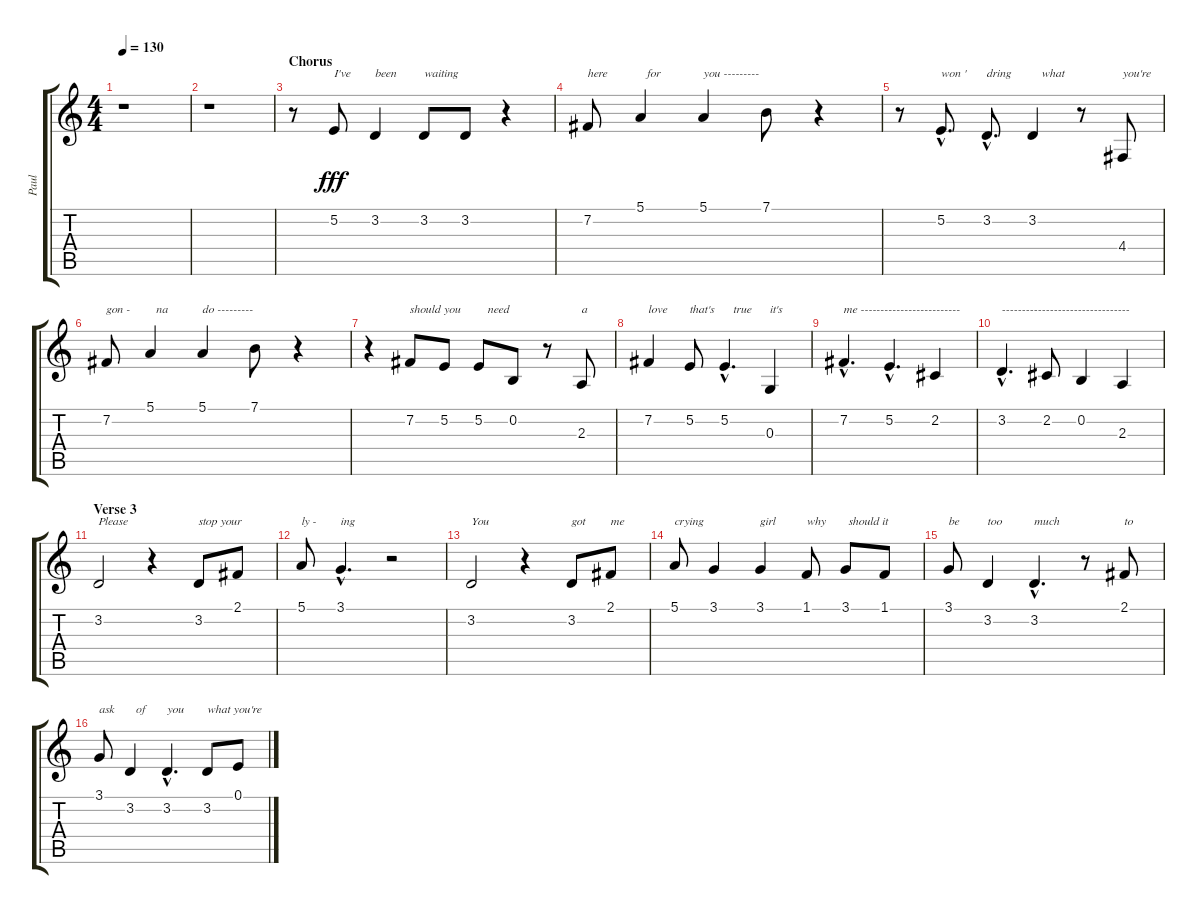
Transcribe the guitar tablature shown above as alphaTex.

\track ("Paul" "Paul") {instrument altosax}
\staff {score tabs}
\tuning (E4 B3 G3 D3 A2 E2) {hide}
\ts (4 4)
\tempo 130
\clef g2
\ks c
r.1{dy fff} |
r.1 |
\section ("" "Chorus")
r.8 5.2.8{txt "I've"} 3.2.4{txt "been"} 3.2.8{txt "waiting"} 3.2.8 r.4 |
7.2.8{txt "here"} 5.1.4{txt "  for"} 5.1.4{txt "you ---------"} 7.1.8 r.4{txt " "} |
r.8 5.2{hac}.8{d txt "won '"} 3.2{hac}.8{d txt "dring"} 3.2.4{txt "   what"} r.8 4.4.8{txt "you're"} |
7.2.8{txt "gon -"} 5.1.4{txt "  na"} 5.1.4{txt "do ---------"} 7.1.8 r.4{txt " "} |
r.4 7.2.8{txt "should you"} 5.2.8 5.2.8{txt "   need"} 0.2.8 r.8 2.3.8{txt "a"} |
7.2.4{txt "love"} 5.2.8{txt "that's"} 5.2{hac}.4{d txt "   true"} 0.3.4{txt "it's"} |
7.2{hac}.4{d txt "me -------------------------"} 5.2{hac}.4{d} 2.2.4 |
3.2{hac}.4{d txt "--------------------------------"} 2.2.8 0.2.4 2.3.4 |
\section ("" "Verse 3")
3.2.2{txt "Please"} r.4 3.2.8{txt "stop your"} 2.1.8 |
5.1.8{txt "ly -"} 3.1{hac}.4{d txt "ing"} r.2 |
3.2.2{txt "You"} r.4 3.2.8{txt "got"} 2.1.8{txt "me"} |
5.1.8{txt "crying"} 3.1.4 3.1.4{txt "girl"} 1.1.8{txt "why"} 3.1.8{txt " should it"} 1.1.8 |
3.1.8{txt "be"} 3.2.4{txt "too"} 3.2{hac}.4{d txt "much"} r.8 2.1.8{txt "to"} |
3.1.8{txt "ask"} 3.2.4{txt "  of"} 3.2{hac}.4{d txt "you"} 3.2.8{txt "what you're"} 0.1.8
